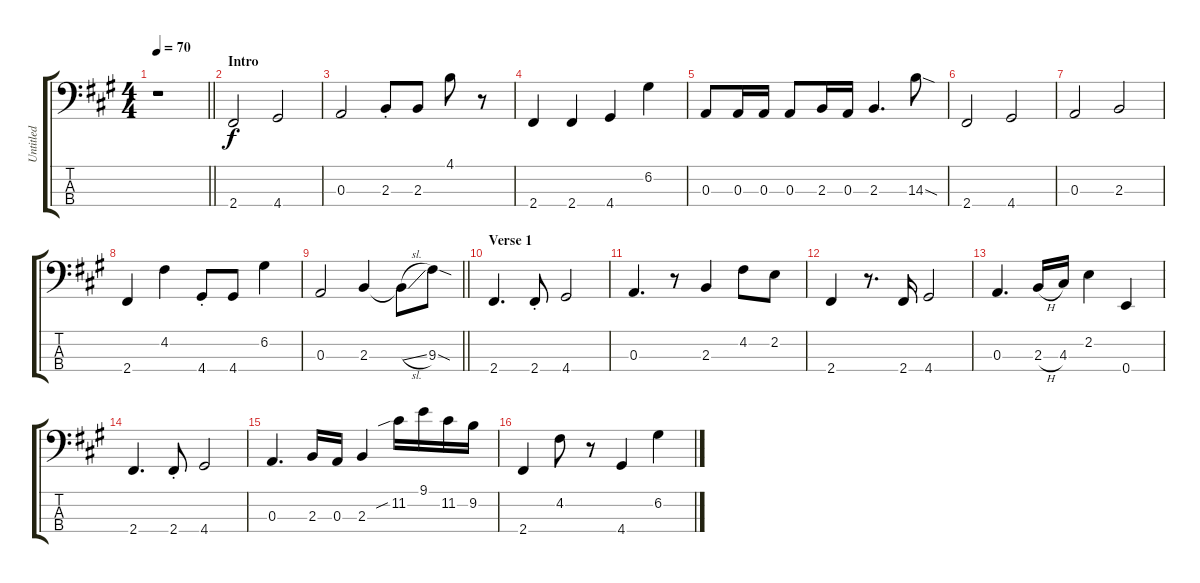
\track ("Untitled" "Untitled") {instrument electricbassfinger}
\staff {score tabs}
\tuning (G2 D2 A1 E1) {hide}
\ts (4 4)
\tempo 70
\clef f4
\barLineRight lightlight
\ks a
r.1{dy f instrument electricbassfinger} |
\section ("" "Intro")
2.4.2 4.4.2 |
0.3.2 2.3{st}.8 2.3.8 4.1.8 r.8 |
2.4.4 2.4.4 4.4.4 6.2.4 |
0.3.8 0.3.16 0.3.16 0.3.8 2.3.16 0.3.16 2.3.4{d} 14.3{sod}.8 |
2.4.2 4.4.2 |
0.3.2 2.3.2 |
2.4.4 4.2.4 4.4{st}.8 4.4.8 6.2.4 |
\barLineRight lightlight
0.3.2 2.3.4 2.3{sl t}.8 9.3{sod}.8 |
\section ("" "Verse 1")
2.4.4{d} 2.4{st}.8 4.4.2 |
0.3.4{d} r.8 2.3.4 4.2.8 2.2.8 |
2.4.4 r.8{d} 2.4.16 4.4.2 |
0.3.4{d} 2.3{h}.16 4.3.16 2.2.4 0.4.4 |
2.4.4{d} 2.4{st}.8 4.4.2 |
0.3.4{d} 2.3.16 0.3.16 2.3.4 11.2{sib}.16 9.1.16 11.2.16 9.2.16 |
2.4.4 4.2.8 r.8 4.4.4 6.2.4
